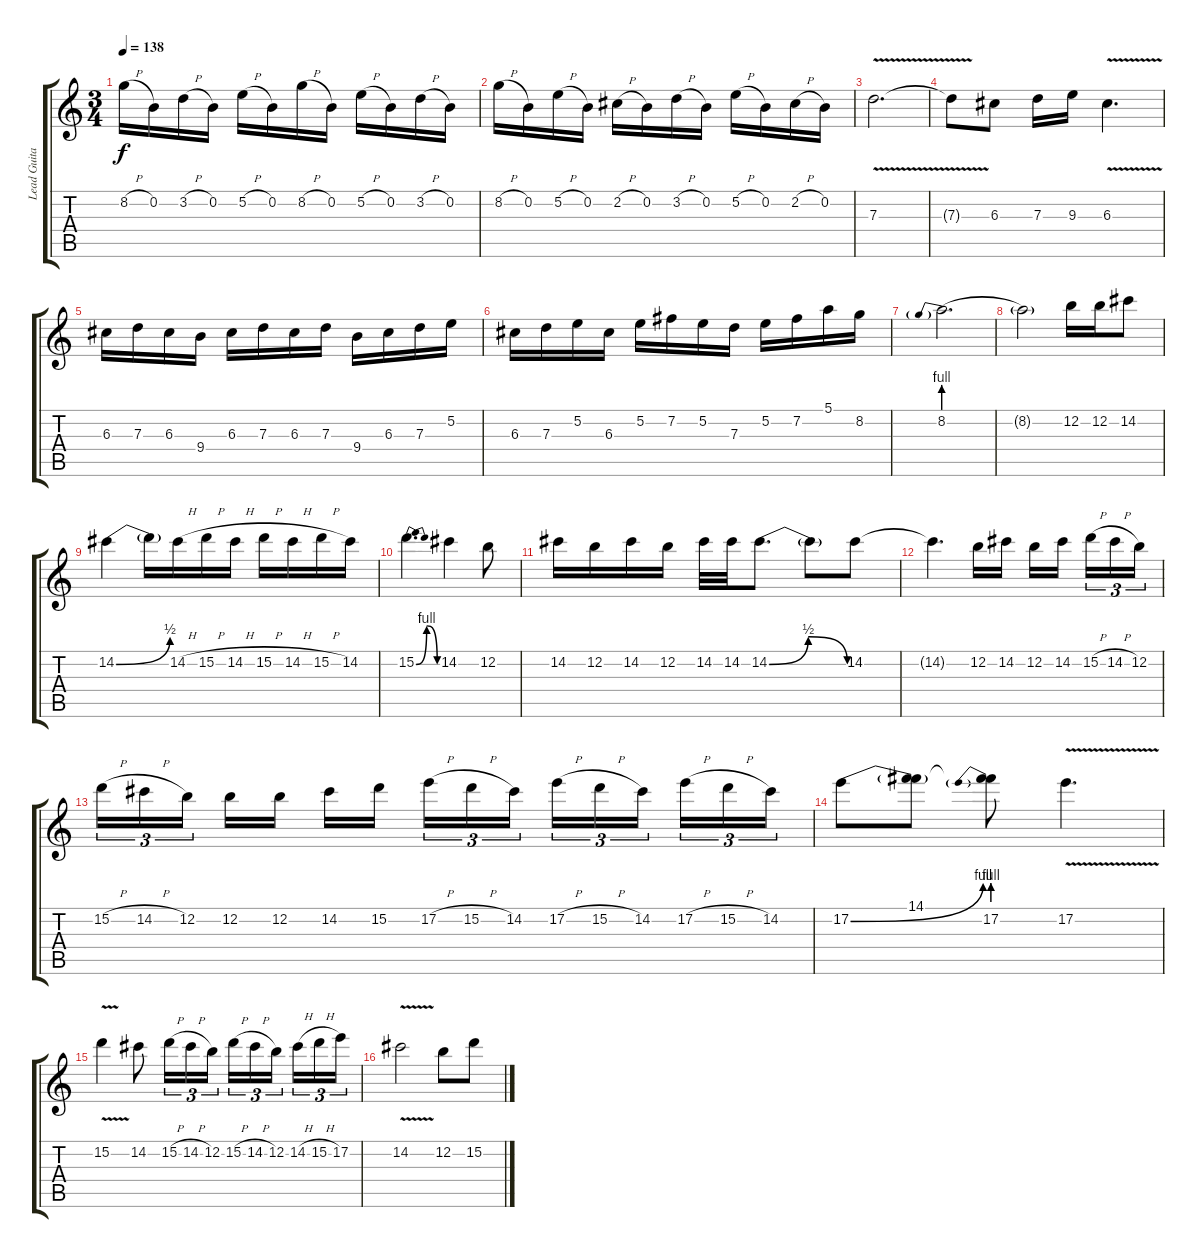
\track ("Lead Guitar" "Lead Guita") {instrument distortionguitar}
\staff {score tabs}
\tuning (E4 B3 G3 D3 A2 E2) {hide}
\ts (3 4)
\tempo 138
\clef g2
\ks c
8.2{h}.16{dy f} 0.2.16 3.2{h}.16 0.2.16 5.2{h}.16 0.2.16 8.2{h}.16 0.2.16 5.2{h}.16 0.2.16 3.2{h}.16 0.2.16 |
8.2{h}.16 0.2.16 5.2{h}.16 0.2.16 2.2{h}.16 0.2.16 3.2{h}.16 0.2.16 5.2{h}.16 0.2.16 2.2{h}.16 0.2.16 |
7.3{v}.2{d} |
7.3{t}.8 6.3.8 7.3.16 9.3.16 6.3{v}.4{d} |
6.3.16 7.3.16 6.3.16 9.4.16 6.3.16 7.3.16 6.3.16 7.3.16 9.4.16 6.3.16 7.3.16 5.2.16 |
6.3.16 7.3.16 5.2.16 6.3.16 5.2.16 7.2.16 5.2.16 7.3.16 5.2.16 7.2.16 5.1.16 8.2.16 |
8.2{be (prebend 0 4 60 4)}.2{d} |
8.2{t}.2 12.2.16 12.2.16 14.2.8 |
14.2{be (bend 0 0 60 2)}.4 14.2{t}.16 14.2{h}.16 15.2{h}.16 14.2{h}.16 15.2{h}.16 14.2{h}.16 15.2{h}.16 14.2.16 |
15.2{be (bendrelease 0 0 15 4 45 4 60 0)}.4{d} 14.2.4 12.2.8 |
14.2.16 12.2.16 14.2.16 12.2.16 14.2.32 14.2.32 14.2{be (bendrelease 0 0 15 2 45 2 60 0)}.8{d} 14.2{t}.8 14.2.8 |
14.2{t}.4{d} 12.2.16 14.2.16 12.2.16 14.2.16{beam splitsecondary} 15.2{h}.16{tu (3 2)} 14.2{h}.16{tu (3 2)} 12.2.16{tu (3 2)} |
15.2{h}.16{tu (3 2)} 14.2{h}.16{tu (3 2)} 12.2.16{tu (3 2) beam splitsecondary} 12.2.16 12.2.16 14.2.16 15.2.16{beam splitsecondary} 17.2{h}.16{tu (3 2)} 15.2{h}.16{tu (3 2)} 14.2.16{tu (3 2)} 17.2{h}.16{tu (3 2)} 15.2{h}.16{tu (3 2)} 14.2.16{tu (3 2) beam splitsecondary} 17.2{h}.16{tu (3 2)} 15.2{h}.16{tu (3 2)} 14.2.16{tu (3 2)} |
17.2{be (bend 0 0 60 4)}.8 (14.1 17.2{t}).8 (14.1{t} 17.2{be (prebend 0 4 60 4)}).8 17.2{v}.4{d} |
15.2{v}.4 14.2.8 15.2{h}.16{tu (3 2)} 14.2{h}.16{tu (3 2)} 12.2.16{tu (3 2)} 15.2{h}.16{tu (3 2)} 14.2{h}.16{tu (3 2)} 12.2.16{tu (3 2) beam splitsecondary} 14.2{h}.16{tu (3 2)} 15.2{h}.16{tu (3 2)} 17.2.16{tu (3 2)} |
14.2{v}.2 12.2.8 15.2.8
